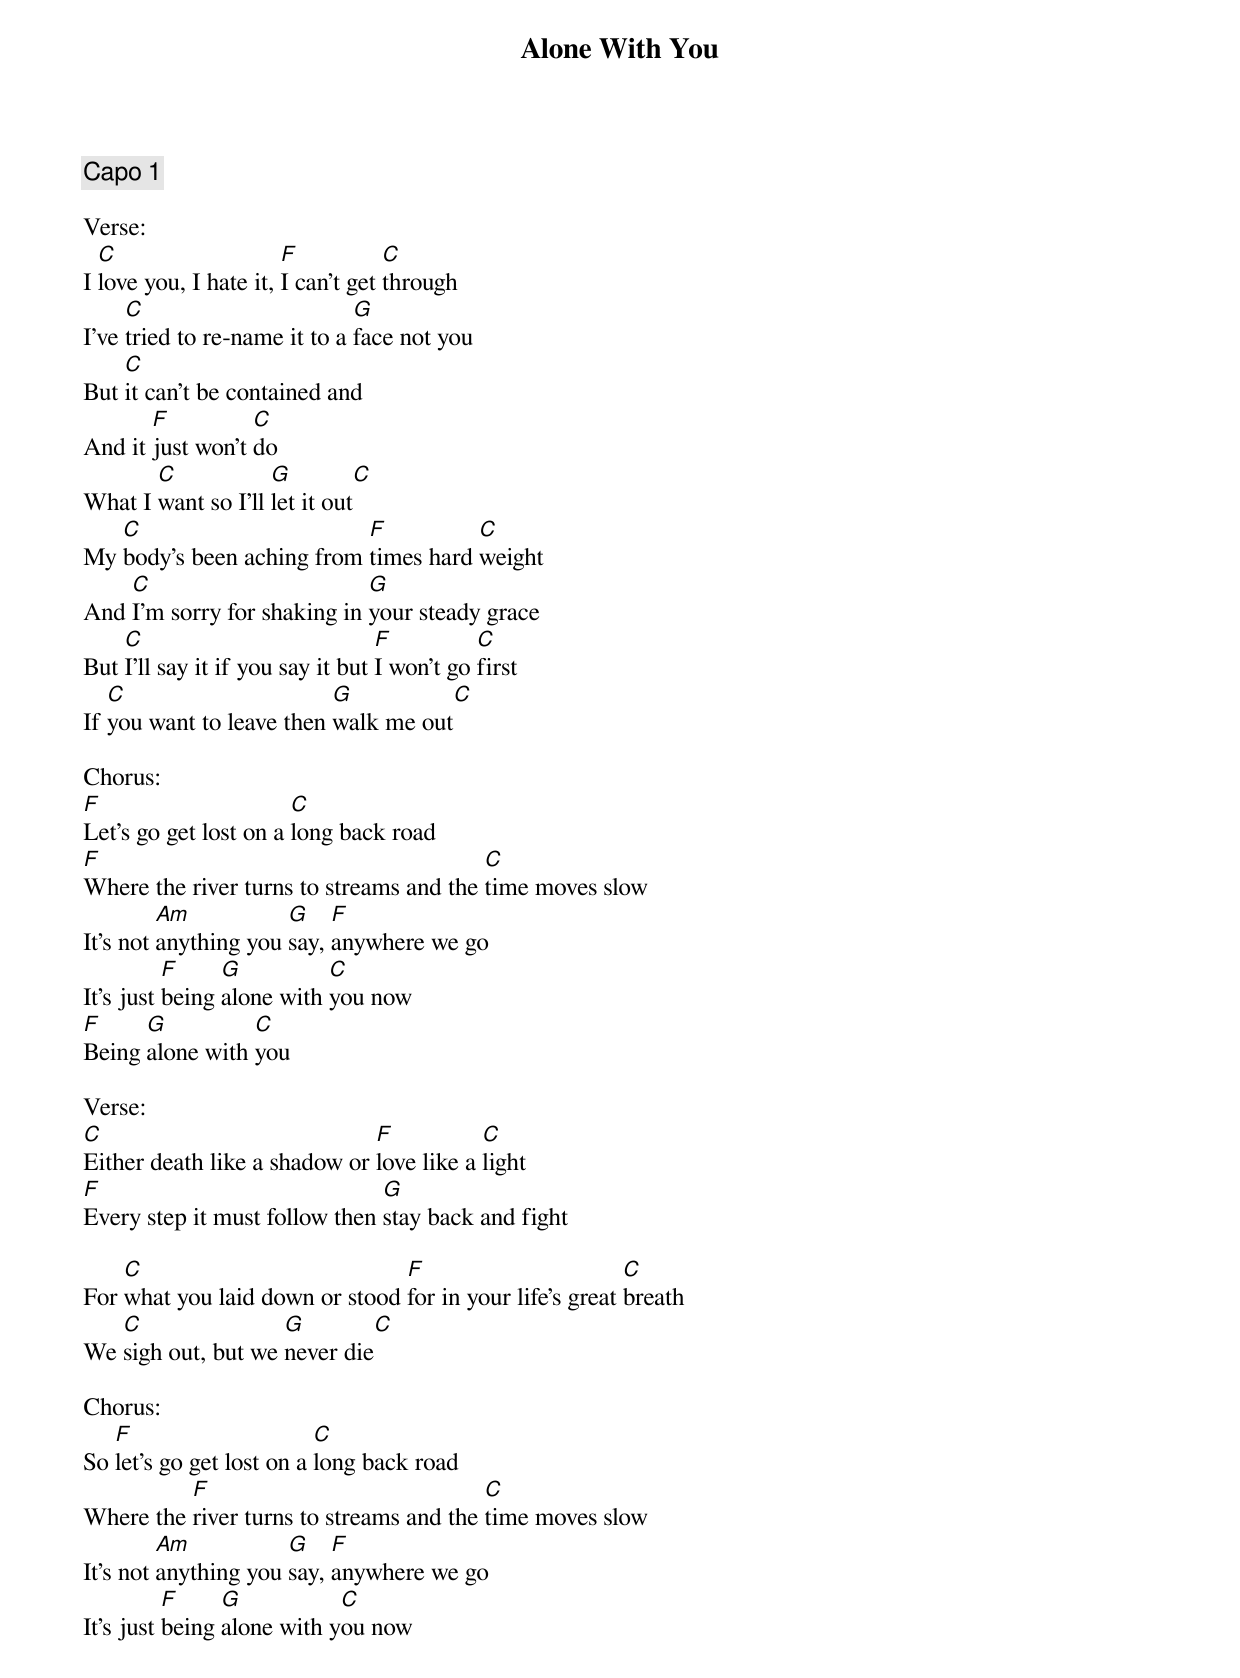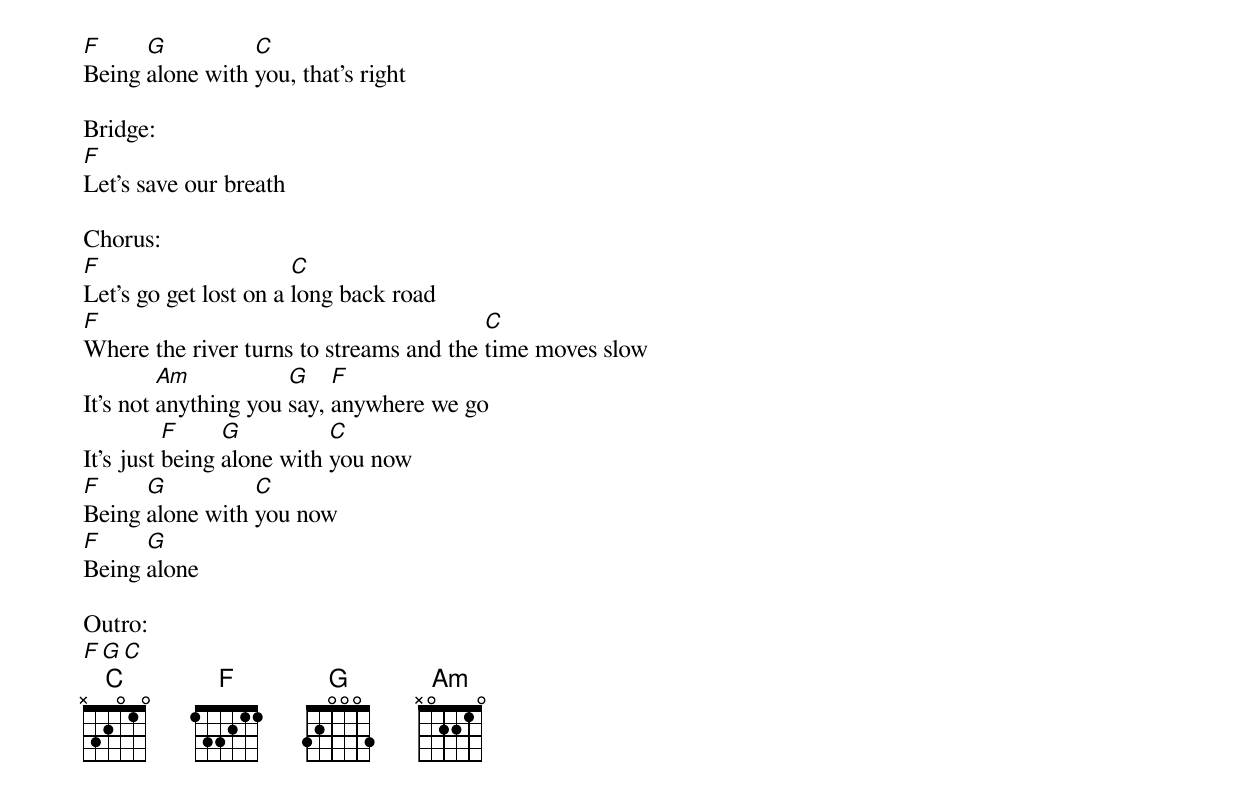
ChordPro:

{title:Alone With You}
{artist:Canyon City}
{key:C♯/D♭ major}
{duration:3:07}
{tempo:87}
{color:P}

{comment: Capo 1}

Verse:
I [C]love you, I hate it, [F]I can't get [C]through
I've [C]tried to re-name it to a [G]face not you
But [C]it can't be contained and
And it [F]just won't [C]do
What I [C]want so I'll [G]let it out[C]
My [C]body's been aching from [F]times hard [C]weight
And [C]I'm sorry for shaking in [G]your steady grace
But [C]I'll say it if you say it but [F]I won't go [C]first
If [C]you want to leave then [G]walk me out[C]

Chorus:
[F]Let's go get lost on a [C]long back road
[F]Where the river turns to streams and the [C]time moves slow
It's not [Am]anything you [G]say, [F]anywhere we go
It's just [F]being [G]alone with [C]you now
[F]Being [G]alone with [C]you

Verse:
[C]Either death like a shadow or [F]love like a [C]light
[F]Every step it must follow then [G]stay back and fight

For [C]what you laid down or stood [F]for in your life's great [C]breath
We [C]sigh out, but we [G]never die[C]

Chorus:
So [F]let's go get lost on a [C]long back road
Where the [F]river turns to streams and the [C]time moves slow
It's not [Am]anything you [G]say, [F]anywhere we go
It's just [F]being [G]alone with y[C]ou now
[F]Being [G]alone with [C]you, that's right

Bridge:
[F]Let's save our breath

Chorus:
[F]Let's go get lost on a [C]long back road
[F]Where the river turns to streams and the [C]time moves slow
It's not [Am]anything you [G]say, [F]anywhere we go
It's just [F]being [G]alone with [C]you now
[F]Being [G]alone with [C]you now
[F]Being [G]alone

Outro:
[F G C]
